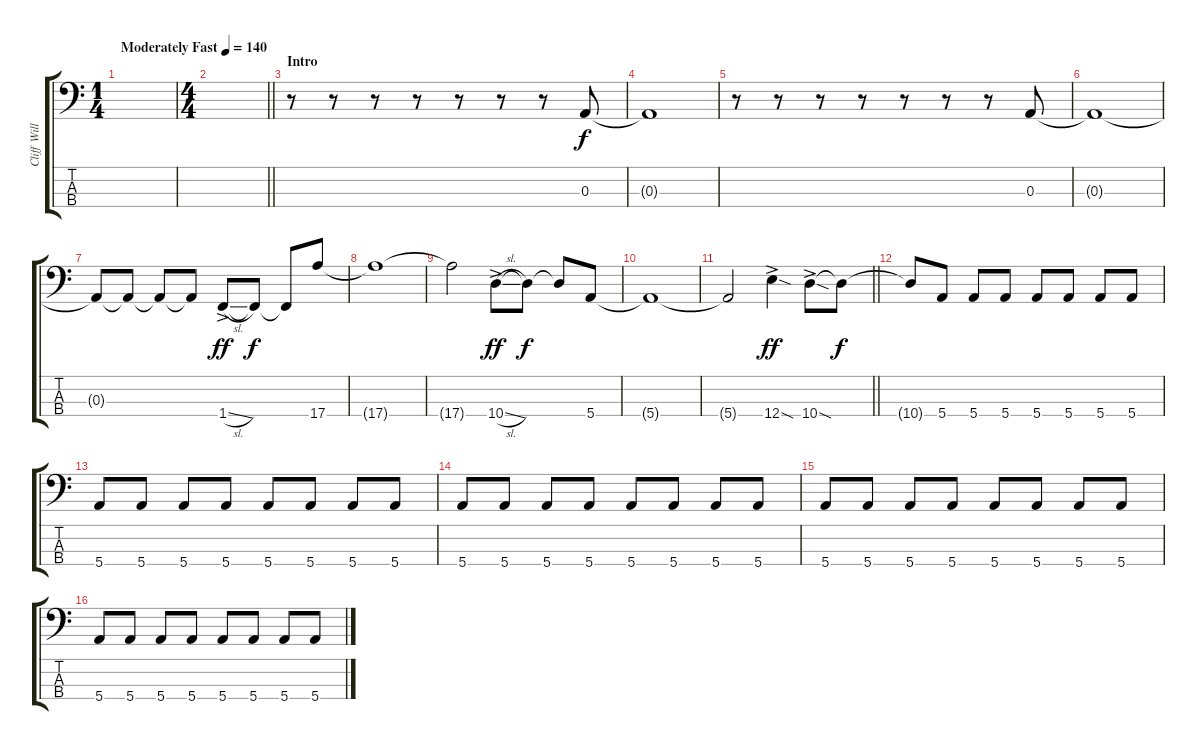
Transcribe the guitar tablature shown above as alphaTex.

\track ("Cliff Williams" "Cliff Will") {instrument electricbassfinger}
\staff {score tabs}
\tuning (G2 D2 A1 E1) {hide}
\ts (1 4)
\tempo (140 "Moderately Fast")
\clef f4
\ks c
|
\ts (4 4)
\barLineRight lightlight
|
\section ("" "Intro")
r.8 r.8 r.8 r.8 r.8 r.8 r.8 0.3.8 |
0.3{t}.1 |
r.8 r.8 r.8 r.8 r.8 r.8 r.8 0.3.8 |
0.3{t}.1 |
0.3{t}.8 0.3{t}.8 0.3{t}.8 0.3{t}.8 1.4{sl ac}.8{dy ff} 1.4{t}.8{dy f} 1.4{t}.8 17.4.8 |
17.4{t}.1 |
17.4{t}.2 10.4{sl ac}.8{dy ff} 10.4{t}.8{dy f} 10.4{t}.8 5.4.8 |
5.4{t}.1 |
\barLineRight lightlight
5.4{t}.2 12.4{sod ac}.4{dy ff} 10.4{sod ac}.8 10.4{t}.8{dy f} |
10.4{t}.8 5.4.8 5.4.8 5.4.8 5.4.8 5.4.8 5.4.8 5.4.8 |
5.4.8 5.4.8 5.4.8 5.4.8 5.4.8 5.4.8 5.4.8 5.4.8 |
5.4.8 5.4.8 5.4.8 5.4.8 5.4.8 5.4.8 5.4.8 5.4.8 |
5.4.8 5.4.8 5.4.8 5.4.8 5.4.8 5.4.8 5.4.8 5.4.8 |
5.4.8 5.4.8 5.4.8 5.4.8 5.4.8 5.4.8 5.4.8 5.4.8
